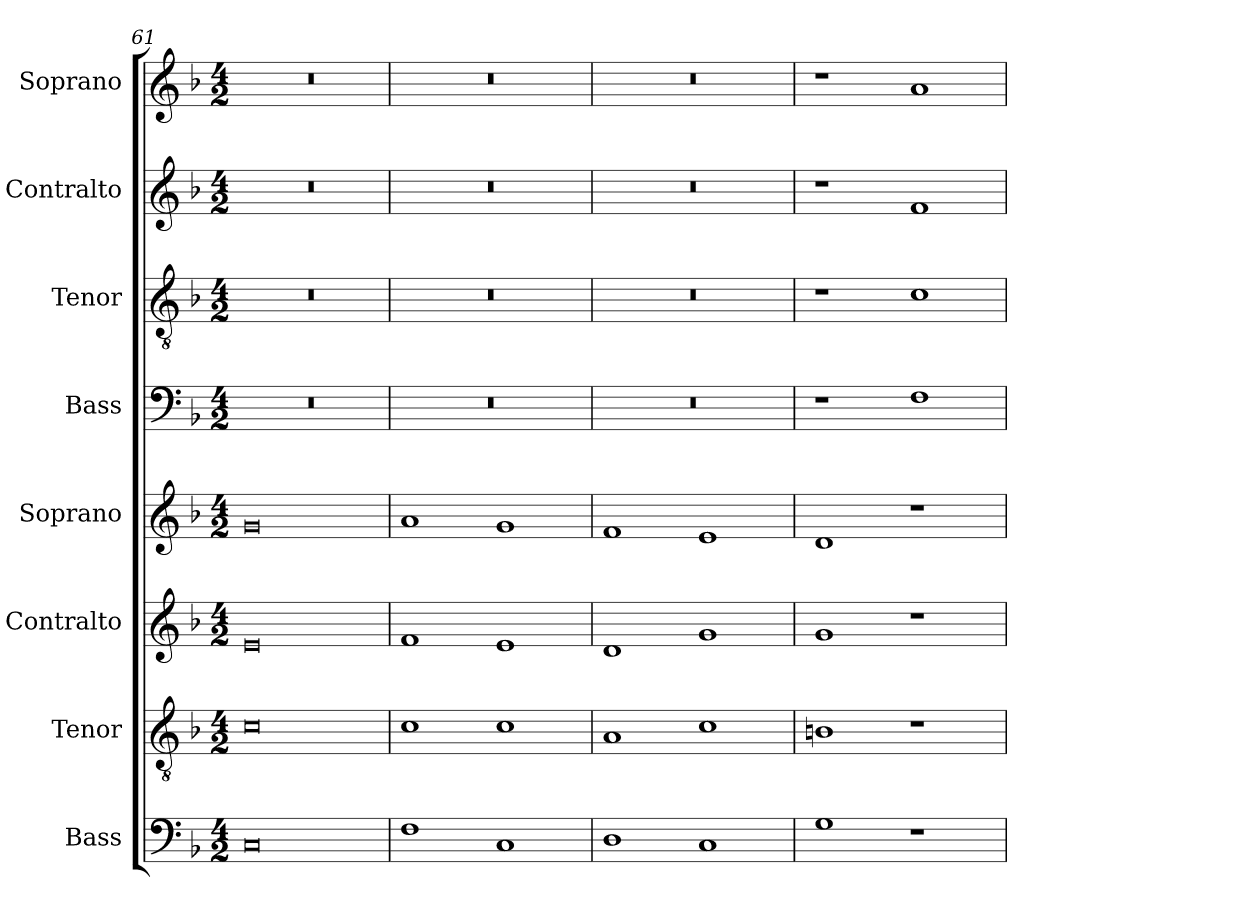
**kern	**kern	**kern	**kern	**kern	**kern	**kern	**kern
*part8	*part7	*part6	*part5	*part4	*part3	*part2	*part1
*staff8	*staff7	*staff6	*staff5	*staff4	*staff3	*staff2	*staff1
*I"Bass	*I"Tenor	*I"Contralto	*I"Soprano	*I"Bass	*I"Tenor	*I"Contralto	*I"Soprano
*I'B	*I'T	*I'A	*I'S	*I'B	*I'T	*I'A	*I'S
*clefF4	*clefGv2	*clefG2	*clefG2	*clefF4	*clefGv2	*clefG2	*clefG2
*k[b-]	*k[b-]	*k[b-]	*k[b-]	*k[b-]	*k[b-]	*k[b-]	*k[b-]
*F:ion	*F:ion	*F:ion	*F:ion	*F:ion	*F:ion	*F:ion	*F:ion
*M4/2	*M4/2	*M4/2	*M4/2	*M4/2	*M4/2	*M4/2	*M4/2
=61	=61	=61	=61	=61	=61	=61	=61
0C	0c	0e	0g	0r	0r	0r	0r
=62	=62	=62	=62	=62	=62	=62	=62
1F	1c	1f	1a	0r	0r	0r	0r
1C	1c	1e	1g	.	.	.	.
=63	=63	=63	=63	=63	=63	=63	=63
1D	1A	1d	1f	0r	0r	0r	0r
1C	1c	1g	1e	.	.	.	.
=64	=64	=64	=64	=64	=64	=64	=64
1G	1Bn	1g	1d	1r	1r	1r	1r
1r	1r	1r	1r	1F	1c	1f	1a
=	=	=	=	=	=	=	=
*-	*-	*-	*-	*-	*-	*-	*-
